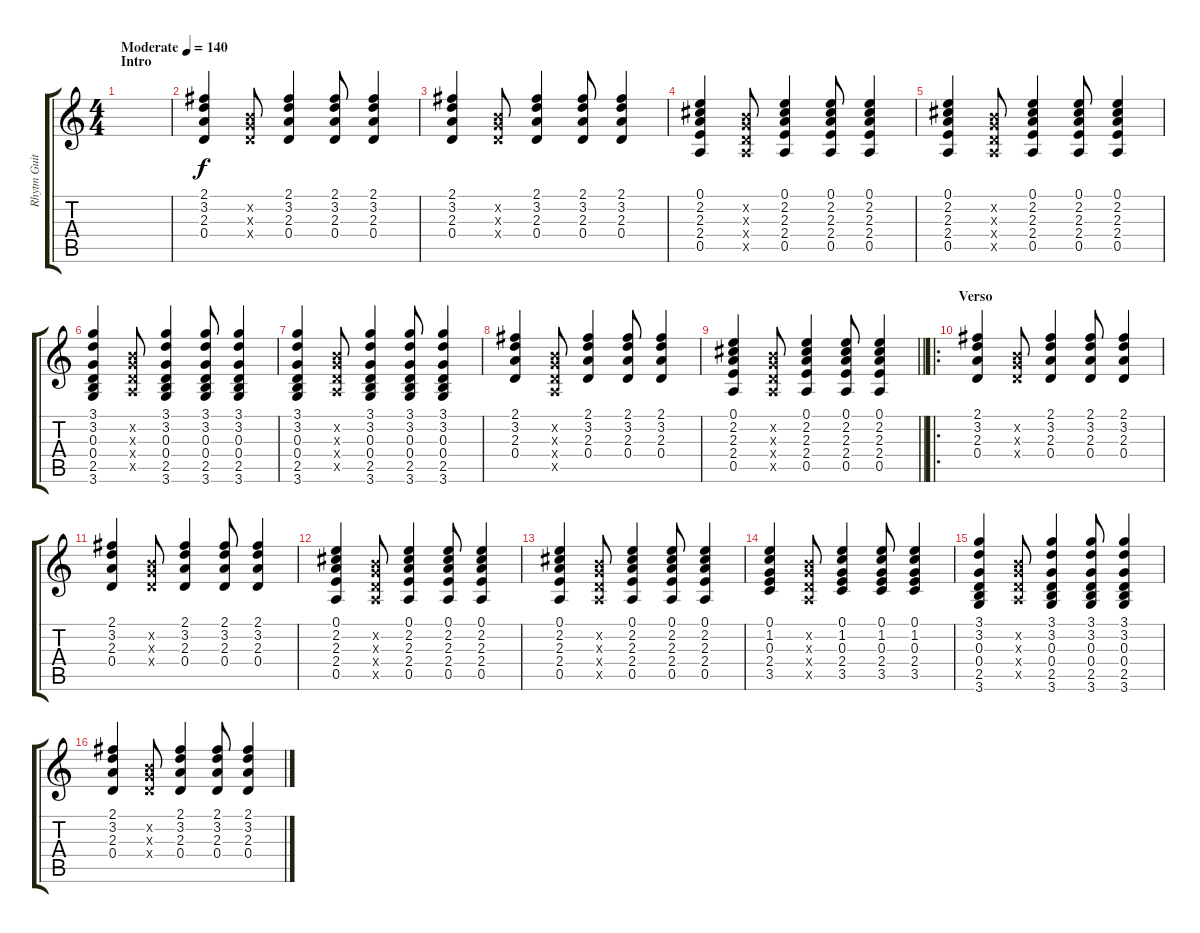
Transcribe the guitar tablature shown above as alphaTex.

\track ("Rhytm Guitar" "Rhytm Guit") {instrument acousticguitarnylon}
\staff {score tabs}
\tuning (E4 B3 G3 D3 A2 E2) {hide}
\ts (4 4)
\section ("" "Intro")
\tempo (140 "Moderate")
\clef g2
\ks c
|
(2.1 3.2 2.3 0.4).4 (0.2{x} 0.3{x} 0.4{x}).8 (2.1 3.2 2.3 0.4).4 (2.1 3.2 2.3 0.4).8 (2.1 3.2 2.3 0.4).4 |
(2.1 3.2 2.3 0.4).4 (0.2{x} 0.3{x} 0.4{x}).8 (2.1 3.2 2.3 0.4).4 (2.1 3.2 2.3 0.4).8 (2.1 3.2 2.3 0.4).4 |
(0.1 2.2 2.3 2.4 0.5).4 (0.2{x} 0.3{x} 0.4{x} 0.5{x}).8 (0.1 2.2 2.3 2.4 0.5).4 (0.1 2.2 2.3 2.4 0.5).8 (0.1 2.2 2.3 2.4 0.5).4 |
(0.1 2.2 2.3 2.4 0.5).4 (0.2{x} 0.3{x} 0.4{x} 0.5{x}).8 (0.1 2.2 2.3 2.4 0.5).4 (0.1 2.2 2.3 2.4 0.5).8 (0.1 2.2 2.3 2.4 0.5).4 |
(3.1 3.2 0.3 0.4 2.5 3.6).4 (0.2{x} 0.3{x} 0.4{x} 0.5{x}).8 (3.1 3.2 0.3 0.4 2.5 3.6).4 (3.1 3.2 0.3 0.4 2.5 3.6).8 (3.1 3.2 0.3 0.4 2.5 3.6).4 |
(3.1 3.2 0.3 0.4 2.5 3.6).4 (0.2{x} 0.3{x} 0.4{x} 0.5{x}).8 (3.1 3.2 0.3 0.4 2.5 3.6).4 (3.1 3.2 0.3 0.4 2.5 3.6).8 (3.1 3.2 0.3 0.4 2.5 3.6).4 |
(2.1 3.2 2.3 0.4).4 (0.2{x} 0.3{x} 0.4{x} 0.5{x}).8 (2.1 3.2 2.3 0.4).4 (2.1 3.2 2.3 0.4).8 (2.1 3.2 2.3 0.4).4 |
\barLineRight lightlight
(0.1 2.2 2.3 2.4 0.5).4 (0.2{x} 0.3{x} 0.4{x} 0.5{x}).8 (0.1 2.2 2.3 2.4 0.5).4 (0.1 2.2 2.3 2.4 0.5).8 (0.1 2.2 2.3 2.4 0.5).4 |
\ro
\section ("" "Verso")
(2.1 3.2 2.3 0.4).4 (0.2{x} 0.3{x} 0.4{x}).8 (2.1 3.2 2.3 0.4).4 (2.1 3.2 2.3 0.4).8 (2.1 3.2 2.3 0.4).4 |
(2.1 3.2 2.3 0.4).4 (0.2{x} 0.3{x} 0.4{x}).8 (2.1 3.2 2.3 0.4).4 (2.1 3.2 2.3 0.4).8 (2.1 3.2 2.3 0.4).4 |
(0.1 2.2 2.3 2.4 0.5).4 (0.2{x} 0.3{x} 0.4{x} 0.5{x}).8 (0.1 2.2 2.3 2.4 0.5).4 (0.1 2.2 2.3 2.4 0.5).8 (0.1 2.2 2.3 2.4 0.5).4 |
(0.1 2.2 2.3 2.4 0.5).4 (0.2{x} 0.3{x} 0.4{x} 0.5{x}).8 (0.1 2.2 2.3 2.4 0.5).4 (0.1 2.2 2.3 2.4 0.5).8 (0.1 2.2 2.3 2.4 0.5).4 |
(0.1 1.2 0.3 2.4 3.5).4 (0.2{x} 0.3{x} 0.4{x} 0.5{x}).8 (0.1 1.2 0.3 2.4 3.5).4 (0.1 1.2 0.3 2.4 3.5).8 (0.1 1.2 0.3 2.4 3.5).4 |
(3.1 3.2 0.3 0.4 2.5 3.6).4 (0.2{x} 0.3{x} 0.4{x} 0.5{x}).8 (3.1 3.2 0.3 0.4 2.5 3.6).4 (3.1 3.2 0.3 0.4 2.5 3.6).8 (3.1 3.2 0.3 0.4 2.5 3.6).4 |
(2.1 3.2 2.3 0.4).4 (0.2{x} 0.3{x} 0.4{x}).8 (2.1 3.2 2.3 0.4).4 (2.1 3.2 2.3 0.4).8 (2.1 3.2 2.3 0.4).4
